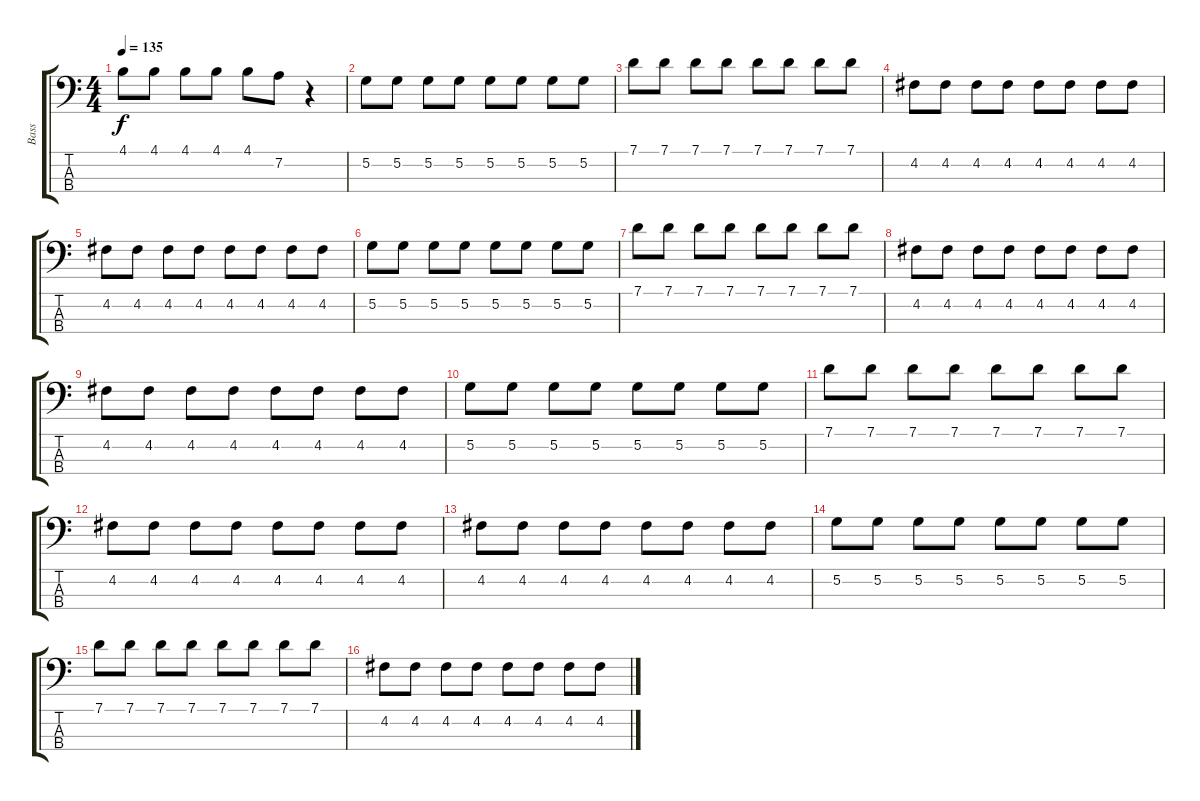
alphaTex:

\track ("Bass" "Bass") {instrument electricbasspick}
\staff {score tabs}
\tuning (G2 D2 A1 E1) {hide}
\ts (4 4)
\tempo 135
\clef f4
\ks c
4.1.8{dy f} 4.1.8 4.1.8 4.1.8 4.1.8 7.2.8 r.4 |
5.2.8 5.2.8 5.2.8 5.2.8 5.2.8 5.2.8 5.2.8 5.2.8 |
7.1.8 7.1.8 7.1.8 7.1.8 7.1.8 7.1.8 7.1.8 7.1.8 |
4.2.8 4.2.8 4.2.8 4.2.8 4.2.8 4.2.8 4.2.8 4.2.8 |
4.2.8 4.2.8 4.2.8 4.2.8 4.2.8 4.2.8 4.2.8 4.2.8 |
5.2.8 5.2.8 5.2.8 5.2.8 5.2.8 5.2.8 5.2.8 5.2.8 |
7.1.8 7.1.8 7.1.8 7.1.8 7.1.8 7.1.8 7.1.8 7.1.8 |
4.2.8 4.2.8 4.2.8 4.2.8 4.2.8 4.2.8 4.2.8 4.2.8 |
4.2.8 4.2.8 4.2.8 4.2.8 4.2.8 4.2.8 4.2.8 4.2.8 |
5.2.8 5.2.8 5.2.8 5.2.8 5.2.8 5.2.8 5.2.8 5.2.8 |
7.1.8 7.1.8 7.1.8 7.1.8 7.1.8 7.1.8 7.1.8 7.1.8 |
4.2.8 4.2.8 4.2.8 4.2.8 4.2.8 4.2.8 4.2.8 4.2.8 |
4.2.8 4.2.8 4.2.8 4.2.8 4.2.8 4.2.8 4.2.8 4.2.8 |
5.2.8 5.2.8 5.2.8 5.2.8 5.2.8 5.2.8 5.2.8 5.2.8 |
7.1.8 7.1.8 7.1.8 7.1.8 7.1.8 7.1.8 7.1.8 7.1.8 |
4.2.8 4.2.8 4.2.8 4.2.8 4.2.8 4.2.8 4.2.8 4.2.8
